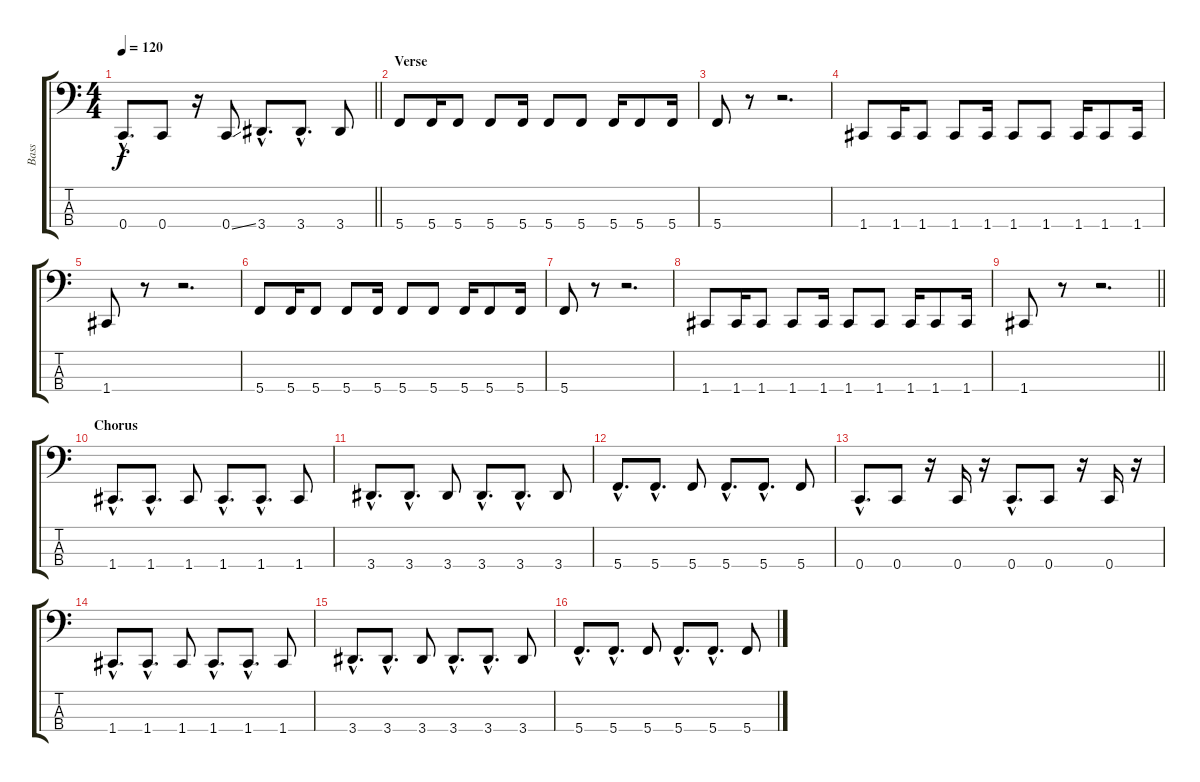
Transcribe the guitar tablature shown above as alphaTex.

\track ("Bass" "Bass") {instrument electricbassfinger}
\staff {score tabs}
\tuning (F2 C2 G1 C1) {hide}
\ts (4 4)
\tempo 120
\clef f4
\barLineRight lightlight
\ks c
0.4{hac}.8{d dy f} 0.4.8 r.16 0.4{ss}.8 3.4{hac}.8{d} 3.4{hac}.8{d} 3.4.8 |
\section ("" "Verse")
5.4.8 5.4.16 5.4.8 5.4.8 5.4.16 5.4.8 5.4.8 5.4.16 5.4.8 5.4.16 |
5.4.8 r.8 r.2{d} |
1.4.8 1.4.16 1.4.8 1.4.8 1.4.16 1.4.8 1.4.8 1.4.16 1.4.8 1.4.16 |
1.4.8 r.8 r.2{d} |
5.4.8 5.4.16 5.4.8 5.4.8 5.4.16 5.4.8 5.4.8 5.4.16 5.4.8 5.4.16 |
5.4.8 r.8 r.2{d} |
1.4.8 1.4.16 1.4.8 1.4.8 1.4.16 1.4.8 1.4.8 1.4.16 1.4.8 1.4.16 |
\barLineRight lightlight
1.4.8 r.8 r.2{d} |
\section ("" "Chorus")
1.4{hac}.8{d} 1.4{hac}.8{d} 1.4.8 1.4{hac}.8{d} 1.4{hac}.8{d} 1.4.8 |
3.4{hac}.8{d} 3.4{hac}.8{d} 3.4.8 3.4{hac}.8{d} 3.4{hac}.8{d} 3.4.8 |
5.4{hac}.8{d} 5.4{hac}.8{d} 5.4.8 5.4{hac}.8{d} 5.4{hac}.8{d} 5.4.8 |
0.4{hac}.8{d} 0.4.8 r.16 0.4.16 r.16 0.4{hac}.8{d} 0.4.8 r.16 0.4.16 r.16 |
1.4{hac}.8{d} 1.4{hac}.8{d} 1.4.8 1.4{hac}.8{d} 1.4{hac}.8{d} 1.4.8 |
3.4{hac}.8{d} 3.4{hac}.8{d} 3.4.8 3.4{hac}.8{d} 3.4{hac}.8{d} 3.4.8 |
5.4{hac}.8{d} 5.4{hac}.8{d} 5.4.8 5.4{hac}.8{d} 5.4{hac}.8{d} 5.4.8
